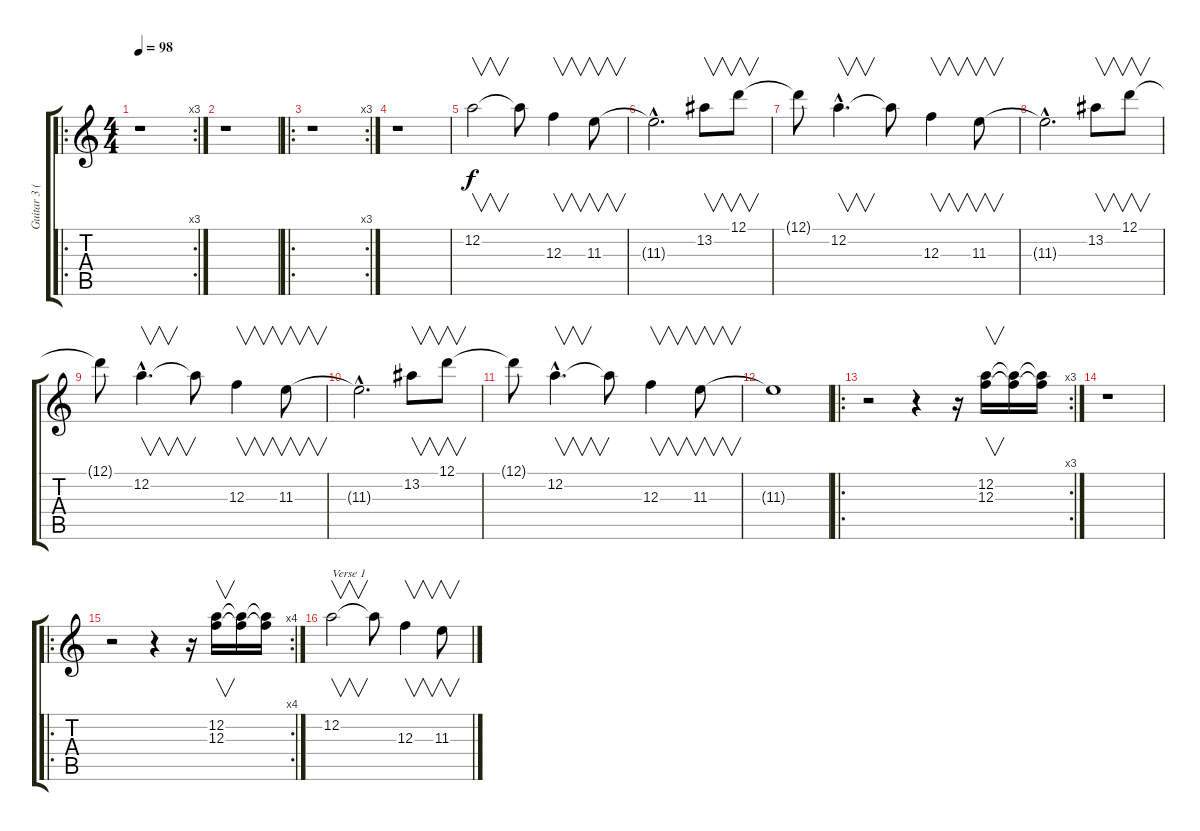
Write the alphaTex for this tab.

\track ("Guitar 3 (Higher notes)" "Guitar 3 (") {instrument overdrivenguitar}
\staff {score tabs}
\tuning (D4 A3 F3 C3 G2 D2) {hide}
\ro
\rc 3
\ts (4 4)
\tempo 98
\clef g2
\ks c
r.1{dy f instrument overdrivenguitar} |
r.1 |
\ro
\rc 3
r.1 |
r.1 |
12.2.2{v} 12.2{t}.8 12.3.4{v} 11.3.8{v} |
11.3{hac t}.2{d} 13.2.8{v} 12.1.8{v} |
12.1{t}.8 12.2{hac}.4{v d} 12.2{t}.8 12.3.4{v} 11.3.8{v} |
11.3{hac t}.2{d} 13.2.8{v} 12.1.8{v} |
12.1{t}.8 12.2{hac}.4{v d} 12.2{t}.8 12.3.4{v} 11.3.8{v} |
11.3{hac t}.2{d} 13.2.8{v} 12.1.8{v} |
12.1{t}.8 12.2{hac}.4{v d} 12.2{t}.8 12.3.4{v} 11.3.8{v} |
11.3{t}.1 |
\ro
\rc 3
r.2 r.4 r.16 (12.2 12.3).16{v} (12.2{t} 12.3{t}).16 (12.2{t} 12.3{t}).16 |
r.1 |
\ro
\rc 4
r.2 r.4 r.16 (12.2 12.3).16{v} (12.2{t} 12.3{t}).16 (12.2{t} 12.3{t}).16 |
12.2.2{v txt "Verse 1"} 12.2{t}.8 12.3.4{v} 11.3.8{v}
